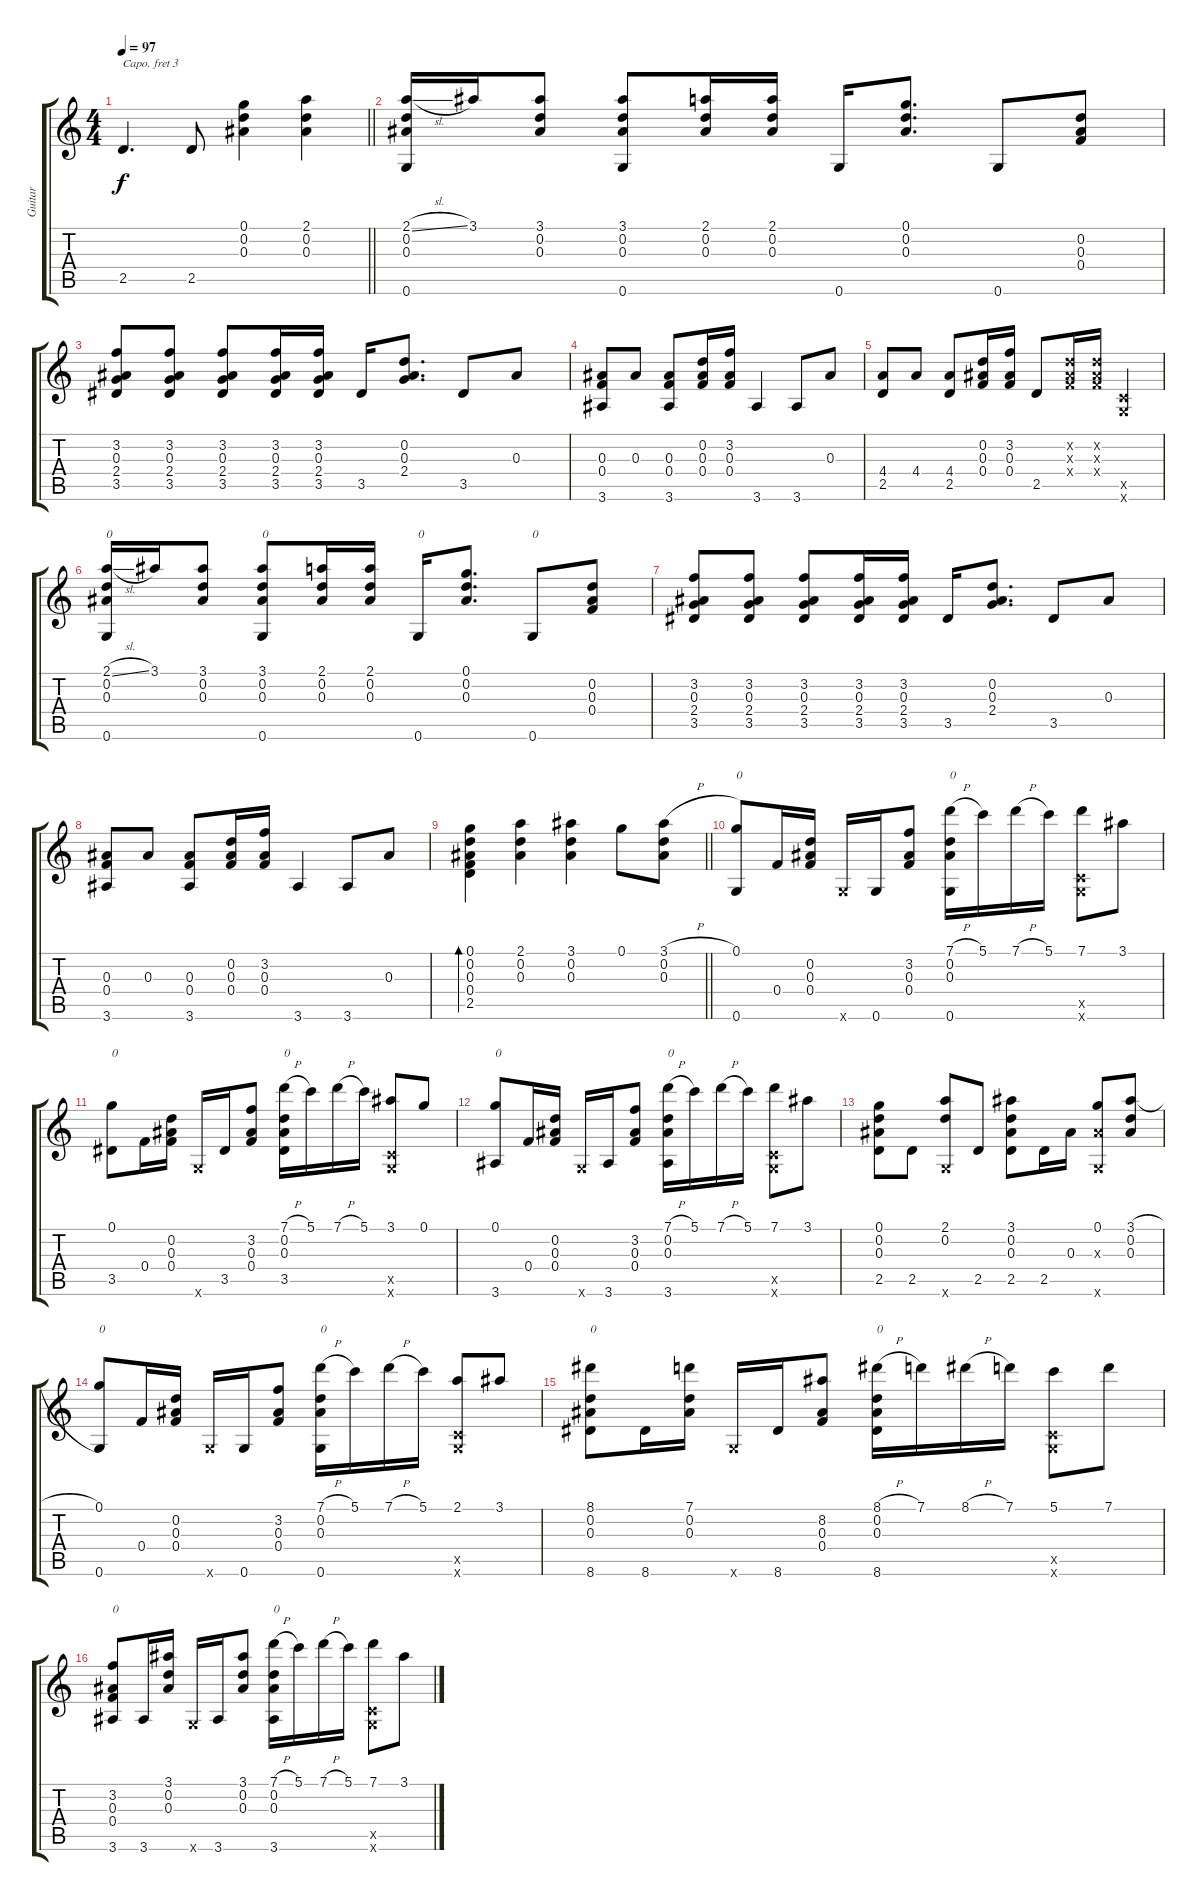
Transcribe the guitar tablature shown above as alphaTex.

\track ("Guitar" "Guitar") {instrument acousticguitarsteel}
\staff {score tabs}
\capo 3
\tuning (E4 B3 G3 D3 A2 E2) {hide}
\ts (4 4)
\tempo 97
\clef g2
\barLineRight lightlight
\ks c
2.5.4{d dy f} 2.5.8 (0.1 0.2 0.3).4 (2.1 0.2 0.3).4 |
\section ("" "")
(2.1{sl} 0.2 0.3 0.6).16 3.1.16 (3.1 0.2 0.3).8 (3.1 0.2 0.3 0.6).8 (2.1 0.2 0.3).16 (2.1 0.2 0.3).16 0.6.16 (0.1 0.2 0.3).8{d} 0.6.8 (0.2 0.3 0.4).8 |
(3.2 0.3 2.4 3.5).8 (3.2 0.3 2.4 3.5).8 (3.2 0.3 2.4 3.5).8 (3.2 0.3 2.4 3.5).16 (3.2 0.3 2.4 3.5).16 3.5.16 (0.2 0.3 2.4).8{d} 3.5.8 0.3.8 |
(0.3 0.4 3.6).8 0.3.8 (0.3 0.4 3.6).8 (0.2 0.3 0.4).16 (3.2 0.3 0.4).16 3.6.4 3.6.8 0.3.8 |
(4.4 2.5).8 4.4.8 (4.4 2.5).8 (0.2 0.3 0.4).16 (3.2 0.3 0.4).16 2.5.8 (0.2{x} 0.3{x} 0.4{x}).16 (0.2{x} 0.3{x} 0.4{x}).16 (0.5{x} 0.6{x}).4 |
(2.1{sl} 0.2 0.3 0.6).16{txt "0"} 3.1.16 (3.1 0.2 0.3).8 (3.1 0.2 0.3 0.6).8{txt "0"} (2.1 0.2 0.3).16 (2.1 0.2 0.3).16 0.6.16{txt "0"} (0.1 0.2 0.3).8{d} 0.6.8{txt "0"} (0.2 0.3 0.4).8 |
(3.2 0.3 2.4 3.5).8 (3.2 0.3 2.4 3.5).8 (3.2 0.3 2.4 3.5).8 (3.2 0.3 2.4 3.5).16 (3.2 0.3 2.4 3.5).16 3.5.16 (0.2 0.3 2.4).8{d} 3.5.8 0.3.8 |
(0.3 0.4 3.6).8 0.3.8 (0.3 0.4 3.6).8 (0.2 0.3 0.4).16 (3.2 0.3 0.4).16 3.6.4 3.6.8 0.3.8 |
\barLineRight lightlight
(0.1 0.2 0.3 0.4 2.5).4{bd 60} (2.1 0.2 0.3).4 (3.1 0.2 0.3).4 0.1.8 (3.1{h} 0.2 0.3).8 |
\section ("" "")
(0.1 0.6).8{txt "0"} 0.4.16 (0.2 0.3 0.4).16 0.6{x}.16 0.6.16 (3.2 0.3 0.4).8 (7.1{h} 0.2 0.3 0.6).16{txt "0"} 5.1.16 7.1{h}.16 5.1.16 (7.1 0.5{x} 0.6{x}).8 3.1.8 |
(0.1 3.5).8{txt "0"} 0.4.16 (0.2 0.3 0.4).16 0.6{x}.16 3.5.16 (3.2 0.3 0.4).8 (7.1{h} 0.2 0.3 3.5).16{txt "0"} 5.1.16 7.1{h}.16 5.1.16 (3.1 0.5{x} 0.6{x}).8 0.1.8 |
(0.1 3.6).8{txt "0"} 0.4.16 (0.2 0.3 0.4).16 0.6{x}.16 3.6.16 (3.2 0.3 0.4).8 (7.1{h} 0.2 0.3 3.6).16{txt "0"} 5.1.16 7.1{h}.16 5.1.16 (7.1 0.5{x} 0.6{x}).8 3.1.8 |
(0.1 0.2 0.3 2.5).8 2.5.8 (2.1 0.2 0.6{x}).8 2.5.8 (3.1 0.2 0.3 2.5).8 2.5.16 0.3.16 (0.1 0.3{x} 0.6{x}).8 (3.1{h} 0.2 0.3).8 |
(0.1 0.6).8{txt "0"} 0.4.16 (0.2 0.3 0.4).16 0.6{x}.16 0.6.16 (3.2 0.3 0.4).8 (7.1{h} 0.2 0.3 0.6).16{txt "0"} 5.1.16 7.1{h}.16 5.1.16 (2.1 0.5{x} 0.6{x}).8 3.1.8 |
(8.1 0.2 0.3 8.6).8{txt "0"} 8.6.16 (7.1 0.2 0.3).16 0.6{x}.16 8.6.16 (8.2 0.3 0.4).8 (8.1{h} 0.2 0.3 8.6).16{txt "0"} 7.1.16 8.1{h}.16 7.1.16 (5.1 0.5{x} 0.6{x}).8 7.1.8 |
(3.2 0.3 0.4 3.6).8{txt "0"} 3.6.16 (3.1 0.2 0.3).16 0.6{x}.16 3.6.16 (3.1 0.2 0.3).8 (7.1{h} 0.2 0.3 3.6).16{txt "0"} 5.1.16 7.1{h}.16 5.1.16 (7.1 0.5{x} 0.6{x}).8 3.1.8
